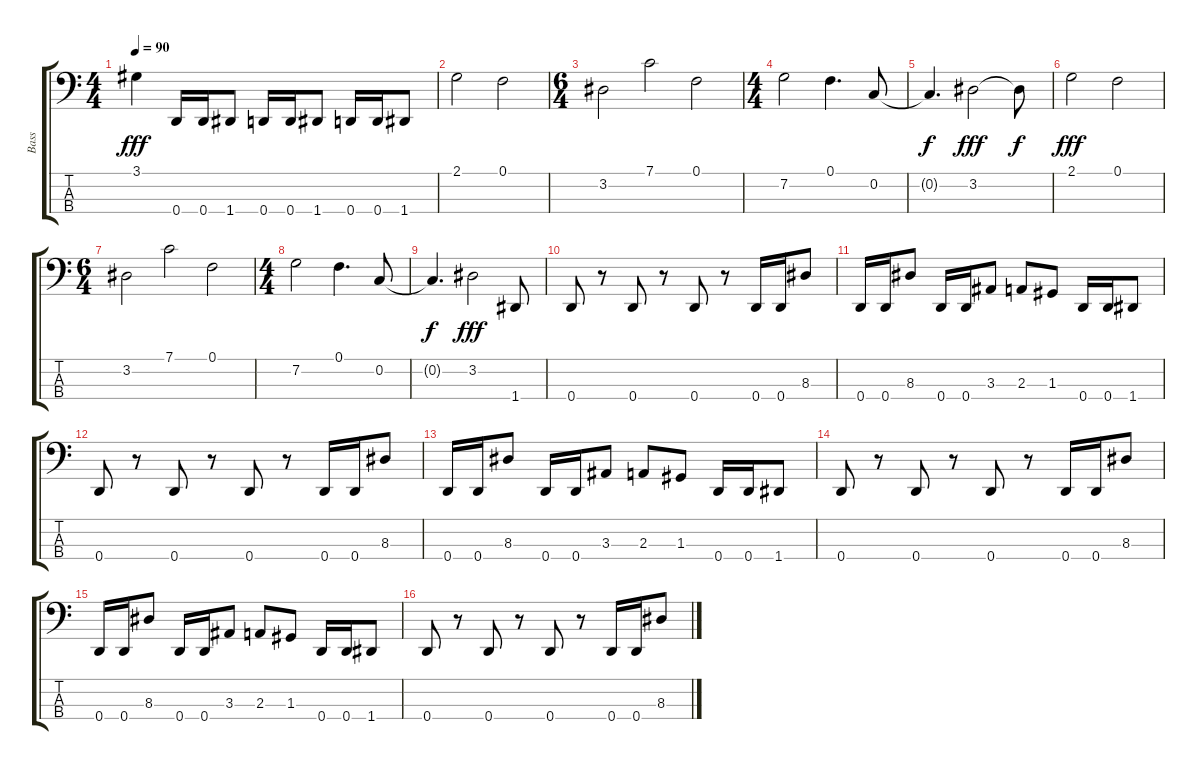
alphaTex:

\track ("Bass" "Bass") {instrument electricbassfinger}
\staff {score tabs}
\tuning (F2 C2 G1 D1) {hide}
\ts (4 4)
\tempo 90
\clef f4
\ks c
3.1.4{dy fff} 0.4.16 0.4.16 1.4.8 0.4.16 0.4.16 1.4.8 0.4.16 0.4.16 1.4.8 |
2.1.2 0.1.2 |
\ts (6 4)
3.2.2 7.1.2 0.1.2 |
\ts (4 4)
7.2.2 0.1.4{d} 0.2.8 |
0.2{t}.4{d dy f} 3.2.2{dy fff} 3.2{t}.8{dy f} |
2.1.2{dy fff} 0.1.2 |
\ts (6 4)
3.2.2 7.1.2 0.1.2 |
\ts (4 4)
7.2.2 0.1.4{d} 0.2.8 |
0.2{t}.4{d dy f} 3.2.2{dy fff} 1.4.8 |
0.4.8 r.8 0.4.8 r.8 0.4.8 r.8 0.4.16 0.4.16 8.3.8 |
0.4.16 0.4.16 8.3.8 0.4.16 0.4.16 3.3.8 2.3.8 1.3.8 0.4.16 0.4.16 1.4.8 |
0.4.8 r.8 0.4.8 r.8 0.4.8 r.8 0.4.16 0.4.16 8.3.8 |
0.4.16 0.4.16 8.3.8 0.4.16 0.4.16 3.3.8 2.3.8 1.3.8 0.4.16 0.4.16 1.4.8 |
0.4.8 r.8 0.4.8 r.8 0.4.8 r.8 0.4.16 0.4.16 8.3.8 |
0.4.16 0.4.16 8.3.8 0.4.16 0.4.16 3.3.8 2.3.8 1.3.8 0.4.16 0.4.16 1.4.8 |
0.4.8 r.8 0.4.8 r.8 0.4.8 r.8 0.4.16 0.4.16 8.3.8
